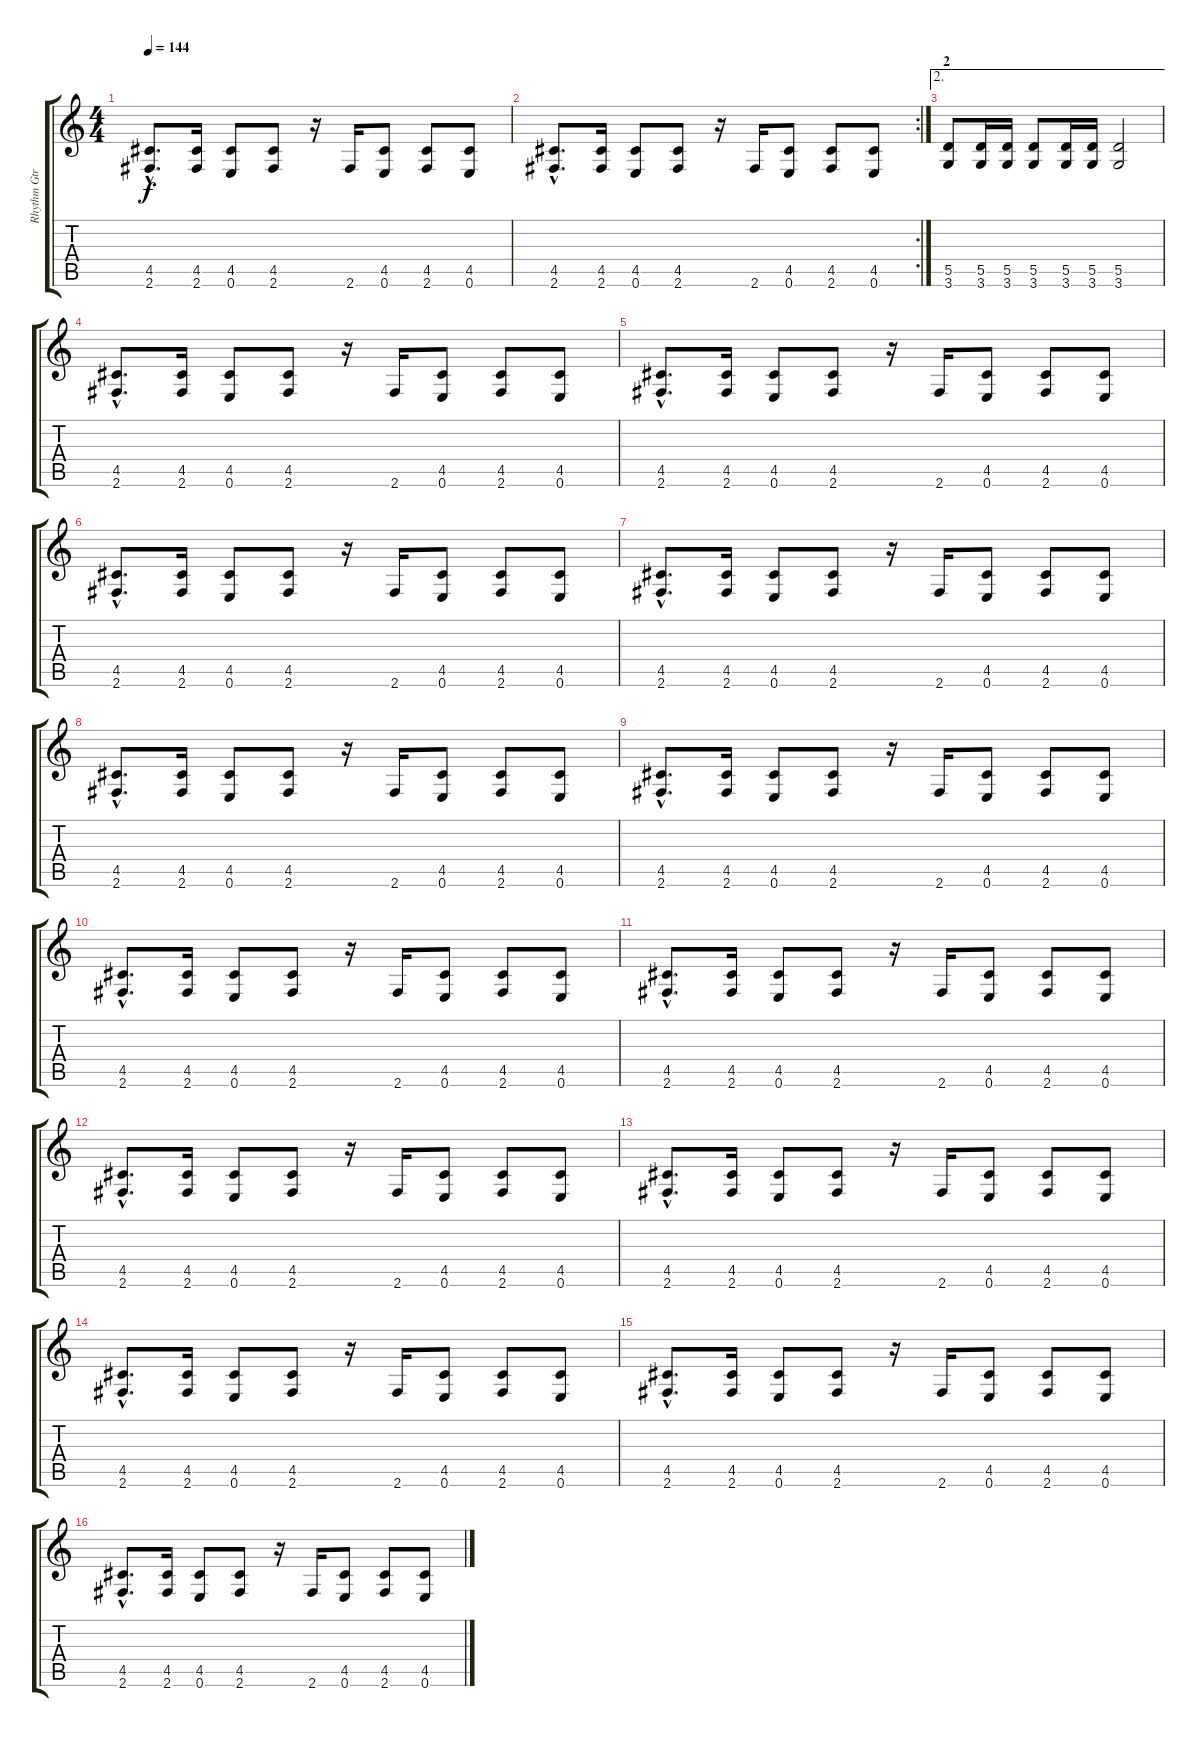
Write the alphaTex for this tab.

\track ("Rhythm Gtr" "Rhythm Gtr") {instrument overdrivenguitar}
\staff {score tabs}
\tuning (E4 B3 G3 D3 A2 E2) {hide}
\ts (4 4)
\tempo 144
\clef g2
\ks c
(4.5{hac} 2.6{hac}).8{d dy f} (4.5 2.6).16 (4.5 0.6).8 (4.5 2.6).8 r.16 2.6.16 (4.5 0.6).8 (4.5 2.6).8 (4.5 0.6).8 |
\rc 2
(4.5{hac} 2.6{hac}).8{d} (4.5 2.6).16 (4.5 0.6).8 (4.5 2.6).8 r.16 2.6.16 (4.5 0.6).8 (4.5 2.6).8 (4.5 0.6).8 |
\ae 2
\section ("" "2")
(5.5 3.6).8 (5.5 3.6).16 (5.5 3.6).16 (5.5 3.6).8 (5.5 3.6).16 (5.5 3.6).16 (5.5 3.6).2 |
(4.5{hac} 2.6{hac}).8{d} (4.5 2.6).16 (4.5 0.6).8 (4.5 2.6).8 r.16 2.6.16 (4.5 0.6).8 (4.5 2.6).8 (4.5 0.6).8 |
(4.5{hac} 2.6{hac}).8{d} (4.5 2.6).16 (4.5 0.6).8 (4.5 2.6).8 r.16 2.6.16 (4.5 0.6).8 (4.5 2.6).8 (4.5 0.6).8 |
(4.5{hac} 2.6{hac}).8{d} (4.5 2.6).16 (4.5 0.6).8 (4.5 2.6).8 r.16 2.6.16 (4.5 0.6).8 (4.5 2.6).8 (4.5 0.6).8 |
(4.5{hac} 2.6{hac}).8{d} (4.5 2.6).16 (4.5 0.6).8 (4.5 2.6).8 r.16 2.6.16 (4.5 0.6).8 (4.5 2.6).8 (4.5 0.6).8 |
(4.5{hac} 2.6{hac}).8{d} (4.5 2.6).16 (4.5 0.6).8 (4.5 2.6).8 r.16 2.6.16 (4.5 0.6).8 (4.5 2.6).8 (4.5 0.6).8 |
(4.5{hac} 2.6{hac}).8{d} (4.5 2.6).16 (4.5 0.6).8 (4.5 2.6).8 r.16 2.6.16 (4.5 0.6).8 (4.5 2.6).8 (4.5 0.6).8 |
(4.5{hac} 2.6{hac}).8{d} (4.5 2.6).16 (4.5 0.6).8 (4.5 2.6).8 r.16 2.6.16 (4.5 0.6).8 (4.5 2.6).8 (4.5 0.6).8 |
(4.5{hac} 2.6{hac}).8{d} (4.5 2.6).16 (4.5 0.6).8 (4.5 2.6).8 r.16 2.6.16 (4.5 0.6).8 (4.5 2.6).8 (4.5 0.6).8 |
(4.5{hac} 2.6{hac}).8{d} (4.5 2.6).16 (4.5 0.6).8 (4.5 2.6).8 r.16 2.6.16 (4.5 0.6).8 (4.5 2.6).8 (4.5 0.6).8 |
(4.5{hac} 2.6{hac}).8{d} (4.5 2.6).16 (4.5 0.6).8 (4.5 2.6).8 r.16 2.6.16 (4.5 0.6).8 (4.5 2.6).8 (4.5 0.6).8 |
(4.5{hac} 2.6{hac}).8{d} (4.5 2.6).16 (4.5 0.6).8 (4.5 2.6).8 r.16 2.6.16 (4.5 0.6).8 (4.5 2.6).8 (4.5 0.6).8 |
(4.5{hac} 2.6{hac}).8{d} (4.5 2.6).16 (4.5 0.6).8 (4.5 2.6).8 r.16 2.6.16 (4.5 0.6).8 (4.5 2.6).8 (4.5 0.6).8 |
(4.5{hac} 2.6{hac}).8{d} (4.5 2.6).16 (4.5 0.6).8 (4.5 2.6).8 r.16 2.6.16 (4.5 0.6).8 (4.5 2.6).8 (4.5 0.6).8
